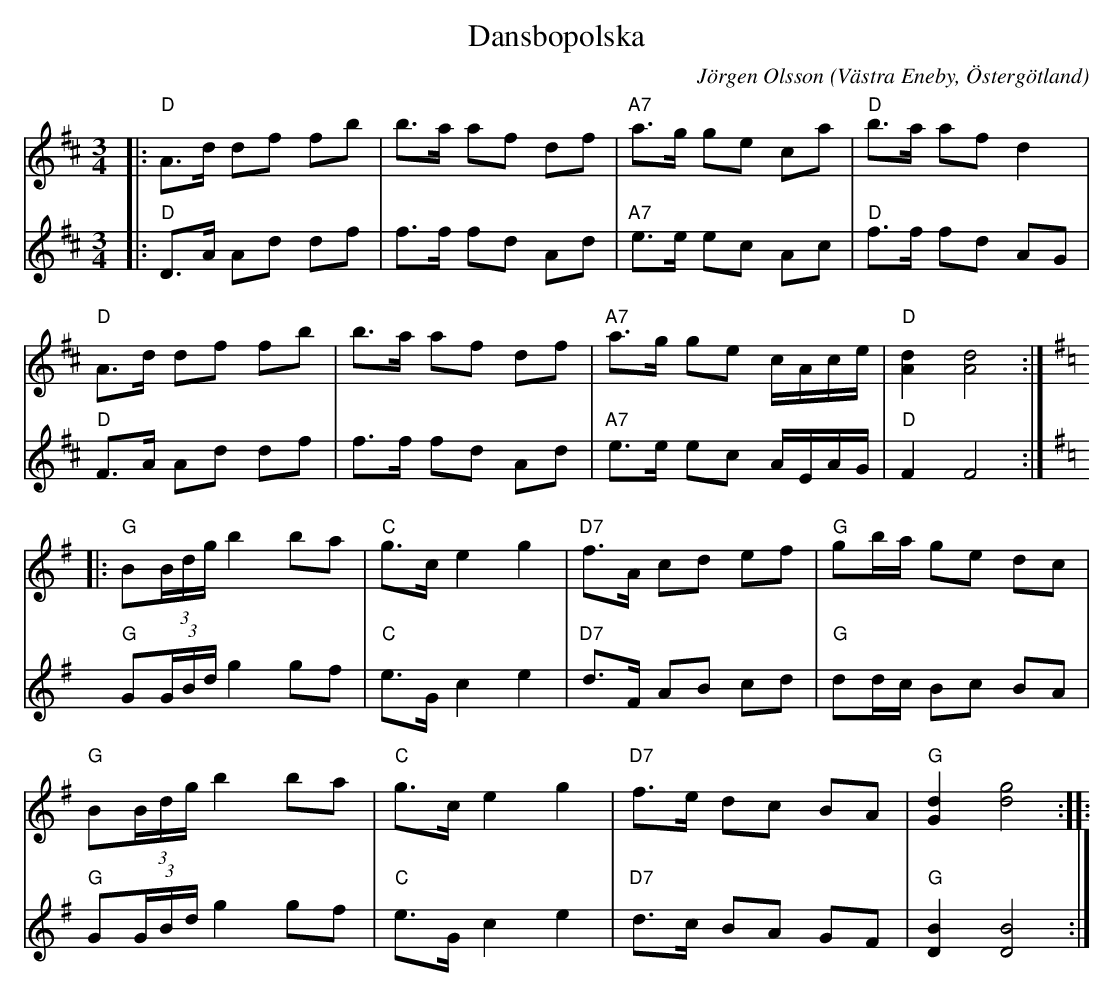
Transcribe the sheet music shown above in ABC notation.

X:1
T:Dansbopolska
C:Jörgen Olsson
O:Västra Eneby, Östergötland
M:3/4
L:1/8
K:D
V:1
|:"D"A>d df fb|b>a af df|"A7"a>g ge ca|"D"b>a af d2|
"D"A>d df fb|b>a af df|"A7"a>g ge c/A/c/e/|"D"[dA]2 [dA]4::
[K:G]"G"B(3B/d/g/ b2 ba|"C"g>c e2 g2|"D7"f>A cd ef|"G" gb/a/ ge dc|
"G"B(3B/d/g/ b2 ba|"C"g>c e2 g2|"D7"f>e dc BA|"G" [Gd]2 [gd]4::
V:2
|:"D"D>A Ad df|f>f fd Ad|"A7"e>e ec Ac|"D"f>f fd AG|
"D"F>A Ad df|f>f fd Ad|"A7"e>e ec A/E/A/G/|"D"F2 F4:|
[K:G]"G"G(3G/B/d/ g2 gf|"C"e>G c2 e2|"D7"d>F AB cd|"G" dd/c/ Bc BA|
"G"G(3G/B/d/ g2 gf|"C"e>G c2 e2|"D7"d>c BA GF|"G" [DB]2 [DB]4:|
